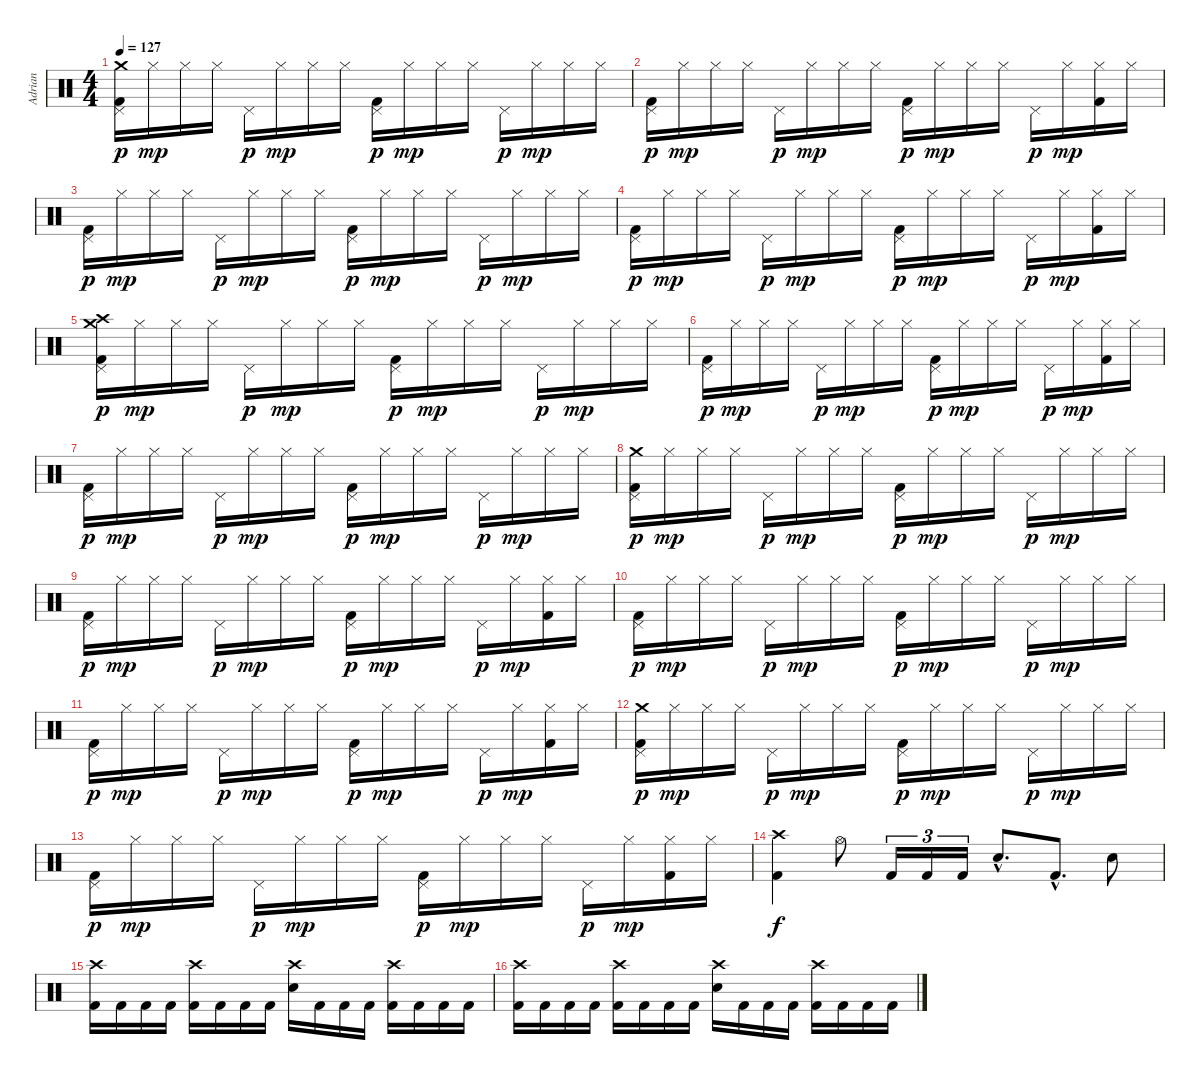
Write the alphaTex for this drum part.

\track ("Adrian" "Adrian") {instrument percussion}
\staff {score}
\articulation defaults
\ts (4 4)
\tempo 127
\clef neutral
\ks c
("Crash medium (hit)" "Kick (hit) 2" "Pedal Hi-Hat (hit)").16{dy p} "Hi-Hat (closed)".16{dy mp} "Hi-Hat (closed)".16 "Hi-Hat (closed)".16 "Pedal Hi-Hat (hit)".16{dy p} "Hi-Hat (closed)".16{dy mp} "Hi-Hat (closed)".16 "Hi-Hat (closed)".16 ("Kick (hit) 2" "Pedal Hi-Hat (hit)").16{dy p} "Hi-Hat (closed)".16{dy mp} "Hi-Hat (closed)".16 "Hi-Hat (closed)".16 "Pedal Hi-Hat (hit)".16{dy p} "Hi-Hat (closed)".16{dy mp} "Hi-Hat (closed)".16 "Hi-Hat (closed)".16 |
("Kick (hit) 2" "Pedal Hi-Hat (hit)").16{dy p} "Hi-Hat (closed)".16{dy mp} "Hi-Hat (closed)".16 "Hi-Hat (closed)".16 "Pedal Hi-Hat (hit)".16{dy p} "Hi-Hat (closed)".16{dy mp} "Hi-Hat (closed)".16 "Hi-Hat (closed)".16 ("Kick (hit) 2" "Pedal Hi-Hat (hit)").16{dy p} "Hi-Hat (closed)".16{dy mp} "Hi-Hat (closed)".16 "Hi-Hat (closed)".16 "Pedal Hi-Hat (hit)".16{dy p} "Hi-Hat (closed)".16{dy mp} ("Kick (hit) 2" "Hi-Hat (closed)").16 "Hi-Hat (closed)".16 |
("Kick (hit) 2" "Pedal Hi-Hat (hit)").16{dy p} "Hi-Hat (closed)".16{dy mp} "Hi-Hat (closed)".16 "Hi-Hat (closed)".16 "Pedal Hi-Hat (hit)".16{dy p} "Hi-Hat (closed)".16{dy mp} "Hi-Hat (closed)".16 "Hi-Hat (closed)".16 ("Kick (hit) 2" "Pedal Hi-Hat (hit)").16{dy p} "Hi-Hat (closed)".16{dy mp} "Hi-Hat (closed)".16 "Hi-Hat (closed)".16 "Pedal Hi-Hat (hit)".16{dy p} "Hi-Hat (closed)".16{dy mp} "Hi-Hat (closed)".16 "Hi-Hat (closed)".16 |
("Kick (hit) 2" "Pedal Hi-Hat (hit)").16{dy p} "Hi-Hat (closed)".16{dy mp} "Hi-Hat (closed)".16 "Hi-Hat (closed)".16 "Pedal Hi-Hat (hit)".16{dy p} "Hi-Hat (closed)".16{dy mp} "Hi-Hat (closed)".16 "Hi-Hat (closed)".16 ("Kick (hit) 2" "Pedal Hi-Hat (hit)").16{dy p} "Hi-Hat (closed)".16{dy mp} "Hi-Hat (closed)".16 "Hi-Hat (closed)".16 "Pedal Hi-Hat (hit)".16{dy p} "Hi-Hat (closed)".16{dy mp} ("Kick (hit) 2" "Hi-Hat (closed)").16 "Hi-Hat (closed)".16 |
("Crash medium (hit)" "Kick (hit) 2" "Crash high (hit)" "Pedal Hi-Hat (hit)").16{dy p} "Hi-Hat (closed)".16{dy mp} "Hi-Hat (closed)".16 "Hi-Hat (closed)".16 "Pedal Hi-Hat (hit)".16{dy p} "Hi-Hat (closed)".16{dy mp} "Hi-Hat (closed)".16 "Hi-Hat (closed)".16 ("Kick (hit) 2" "Pedal Hi-Hat (hit)").16{dy p} "Hi-Hat (closed)".16{dy mp} "Hi-Hat (closed)".16 "Hi-Hat (closed)".16 "Pedal Hi-Hat (hit)".16{dy p} "Hi-Hat (closed)".16{dy mp} "Hi-Hat (closed)".16 "Hi-Hat (closed)".16 |
("Kick (hit) 2" "Pedal Hi-Hat (hit)").16{dy p} "Hi-Hat (closed)".16{dy mp} "Hi-Hat (closed)".16 "Hi-Hat (closed)".16 "Pedal Hi-Hat (hit)".16{dy p} "Hi-Hat (closed)".16{dy mp} "Hi-Hat (closed)".16 "Hi-Hat (closed)".16 ("Kick (hit) 2" "Pedal Hi-Hat (hit)").16{dy p} "Hi-Hat (closed)".16{dy mp} "Hi-Hat (closed)".16 "Hi-Hat (closed)".16 "Pedal Hi-Hat (hit)".16{dy p} "Hi-Hat (closed)".16{dy mp} ("Kick (hit) 2" "Hi-Hat (closed)").16 "Hi-Hat (closed)".16 |
("Kick (hit) 2" "Pedal Hi-Hat (hit)").16{dy p} "Hi-Hat (closed)".16{dy mp} "Hi-Hat (closed)".16 "Hi-Hat (closed)".16 "Pedal Hi-Hat (hit)".16{dy p} "Hi-Hat (closed)".16{dy mp} "Hi-Hat (closed)".16 "Hi-Hat (closed)".16 ("Kick (hit) 2" "Pedal Hi-Hat (hit)").16{dy p} "Hi-Hat (closed)".16{dy mp} "Hi-Hat (closed)".16 "Hi-Hat (closed)".16 "Pedal Hi-Hat (hit)".16{dy p} "Hi-Hat (closed)".16{dy mp} "Hi-Hat (closed)".16 "Hi-Hat (closed)".16 |
("Crash medium (hit)" "Kick (hit) 2" "Pedal Hi-Hat (hit)").16{dy p} "Hi-Hat (closed)".16{dy mp} "Hi-Hat (closed)".16 "Hi-Hat (closed)".16 "Pedal Hi-Hat (hit)".16{dy p} "Hi-Hat (closed)".16{dy mp} "Hi-Hat (closed)".16 "Hi-Hat (closed)".16 ("Kick (hit) 2" "Pedal Hi-Hat (hit)").16{dy p} "Hi-Hat (closed)".16{dy mp} "Hi-Hat (closed)".16 "Hi-Hat (closed)".16 "Pedal Hi-Hat (hit)".16{dy p} "Hi-Hat (closed)".16{dy mp} "Hi-Hat (closed)".16 "Hi-Hat (closed)".16 |
("Kick (hit) 2" "Pedal Hi-Hat (hit)").16{dy p} "Hi-Hat (closed)".16{dy mp} "Hi-Hat (closed)".16 "Hi-Hat (closed)".16 "Pedal Hi-Hat (hit)".16{dy p} "Hi-Hat (closed)".16{dy mp} "Hi-Hat (closed)".16 "Hi-Hat (closed)".16 ("Kick (hit) 2" "Pedal Hi-Hat (hit)").16{dy p} "Hi-Hat (closed)".16{dy mp} "Hi-Hat (closed)".16 "Hi-Hat (closed)".16 "Pedal Hi-Hat (hit)".16{dy p} "Hi-Hat (closed)".16{dy mp} ("Kick (hit) 2" "Hi-Hat (closed)").16 "Hi-Hat (closed)".16 |
("Kick (hit) 2" "Pedal Hi-Hat (hit)").16{dy p} "Hi-Hat (closed)".16{dy mp} "Hi-Hat (closed)".16 "Hi-Hat (closed)".16 "Pedal Hi-Hat (hit)".16{dy p} "Hi-Hat (closed)".16{dy mp} "Hi-Hat (closed)".16 "Hi-Hat (closed)".16 ("Kick (hit) 2" "Pedal Hi-Hat (hit)").16{dy p} "Hi-Hat (closed)".16{dy mp} "Hi-Hat (closed)".16 "Hi-Hat (closed)".16 "Pedal Hi-Hat (hit)".16{dy p} "Hi-Hat (closed)".16{dy mp} "Hi-Hat (closed)".16 "Hi-Hat (closed)".16 |
("Kick (hit) 2" "Pedal Hi-Hat (hit)").16{dy p} "Hi-Hat (closed)".16{dy mp} "Hi-Hat (closed)".16 "Hi-Hat (closed)".16 "Pedal Hi-Hat (hit)".16{dy p} "Hi-Hat (closed)".16{dy mp} "Hi-Hat (closed)".16 "Hi-Hat (closed)".16 ("Kick (hit) 2" "Pedal Hi-Hat (hit)").16{dy p} "Hi-Hat (closed)".16{dy mp} "Hi-Hat (closed)".16 "Hi-Hat (closed)".16 "Pedal Hi-Hat (hit)".16{dy p} "Hi-Hat (closed)".16{dy mp} ("Kick (hit) 2" "Hi-Hat (closed)").16 "Hi-Hat (closed)".16 |
("Crash medium (hit)" "Kick (hit) 2" "Pedal Hi-Hat (hit)").16{dy p} "Hi-Hat (closed)".16{dy mp} "Hi-Hat (closed)".16 "Hi-Hat (closed)".16 "Pedal Hi-Hat (hit)".16{dy p} "Hi-Hat (closed)".16{dy mp} "Hi-Hat (closed)".16 "Hi-Hat (closed)".16 ("Kick (hit) 2" "Pedal Hi-Hat (hit)").16{dy p} "Hi-Hat (closed)".16{dy mp} "Hi-Hat (closed)".16 "Hi-Hat (closed)".16 "Pedal Hi-Hat (hit)".16{dy p} "Hi-Hat (closed)".16{dy mp} "Hi-Hat (closed)".16 "Hi-Hat (closed)".16 |
("Kick (hit) 2" "Pedal Hi-Hat (hit)").16{dy p} "Hi-Hat (closed)".16{dy mp} "Hi-Hat (closed)".16 "Hi-Hat (closed)".16 "Pedal Hi-Hat (hit)".16{dy p} "Hi-Hat (closed)".16{dy mp} "Hi-Hat (closed)".16 "Hi-Hat (closed)".16 ("Kick (hit) 2" "Pedal Hi-Hat (hit)").16{dy p} "Hi-Hat (closed)".16{dy mp} "Hi-Hat (closed)".16 "Hi-Hat (closed)".16 "Pedal Hi-Hat (hit)".16{dy p} "Hi-Hat (closed)".16{dy mp} ("Kick (hit) 2" "Hi-Hat (closed)").16 "Hi-Hat (closed)".16 |
("Crash high (hit)" "Kick (hit) 2").4{dy f} "Hi-Hat (open)".8 "Kick (hit) 2".16{tu (3 2)} "Kick (hit) 2".16{tu (3 2)} "Kick (hit) 2".16{tu (3 2)} "Electric Snare (hit)"{hac}.8{d} "Kick (hit) 2"{hac}.8{d} "Electric Snare (hit)".8 |
("Crash high (hit)" "Kick (hit) 2").16 "Kick (hit) 2".16 "Kick (hit) 2".16 "Kick (hit) 2".16 ("Crash high (hit)" "Kick (hit) 2").16 "Kick (hit) 2".16 "Kick (hit) 2".16 "Kick (hit) 2".16 ("Crash high (hit)" "Electric Snare (hit)").16 "Kick (hit) 2".16 "Kick (hit) 2".16 "Kick (hit) 2".16 ("Crash high (hit)" "Kick (hit) 2").16 "Kick (hit) 2".16 "Kick (hit) 2".16 "Kick (hit) 2".16 |
("Crash high (hit)" "Kick (hit) 2").16 "Kick (hit) 2".16 "Kick (hit) 2".16 "Kick (hit) 2".16 ("Crash high (hit)" "Kick (hit) 2").16 "Kick (hit) 2".16 "Kick (hit) 2".16 "Kick (hit) 2".16 ("Crash high (hit)" "Electric Snare (hit)").16 "Kick (hit) 2".16 "Kick (hit) 2".16 "Kick (hit) 2".16 ("Crash high (hit)" "Kick (hit) 2").16 "Kick (hit) 2".16 "Kick (hit) 2".16 "Kick (hit) 2".16
